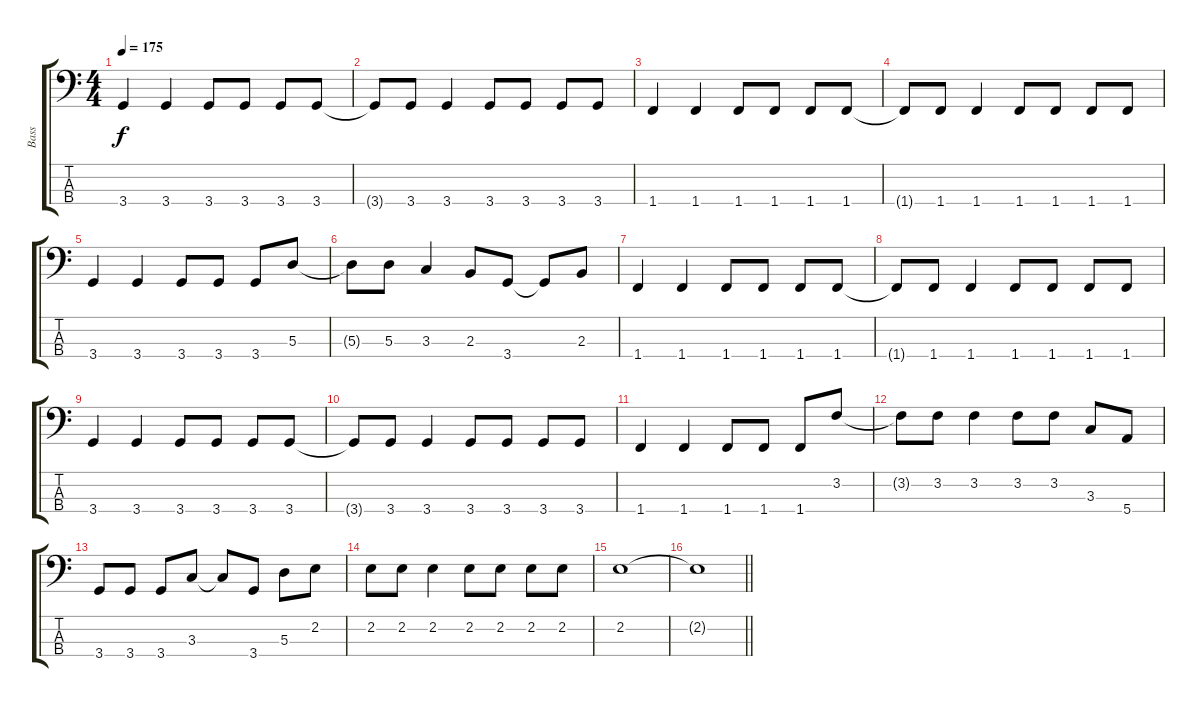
\track ("Bass" "Bass") {instrument synthbass2}
\staff {score tabs}
\tuning (G2 D2 A1 E1) {hide}
\ts (4 4)
\tempo 175
\clef f4
\ks c
3.4.4{dy f} 3.4.4 3.4.8 3.4.8 3.4.8 3.4.8 |
3.4{t}.8 3.4.8 3.4.4 3.4.8 3.4.8 3.4.8 3.4.8 |
1.4.4 1.4.4 1.4.8 1.4.8 1.4.8 1.4.8 |
1.4{t}.8 1.4.8 1.4.4 1.4.8 1.4.8 1.4.8 1.4.8 |
3.4.4 3.4.4 3.4.8 3.4.8 3.4.8 5.3.8 |
5.3{t}.8 5.3.8 3.3.4 2.3.8 3.4.8 3.4{t}.8 2.3.8 |
1.4.4 1.4.4 1.4.8 1.4.8 1.4.8 1.4.8 |
1.4{t}.8 1.4.8 1.4.4 1.4.8 1.4.8 1.4.8 1.4.8 |
3.4.4 3.4.4 3.4.8 3.4.8 3.4.8 3.4.8 |
3.4{t}.8 3.4.8 3.4.4 3.4.8 3.4.8 3.4.8 3.4.8 |
1.4.4 1.4.4 1.4.8 1.4.8 1.4.8 3.2.8 |
3.2{t}.8 3.2.8 3.2.4 3.2.8 3.2.8 3.3.8 5.4.8 |
3.4.8 3.4.8 3.4.8 3.3.8 3.3{t}.8 3.4.8 5.3.8 2.2.8 |
2.2.8 2.2.8 2.2.4 2.2.8 2.2.8 2.2.8 2.2.8 |
2.2.1 |
\barLineRight lightlight
2.2{t}.1
